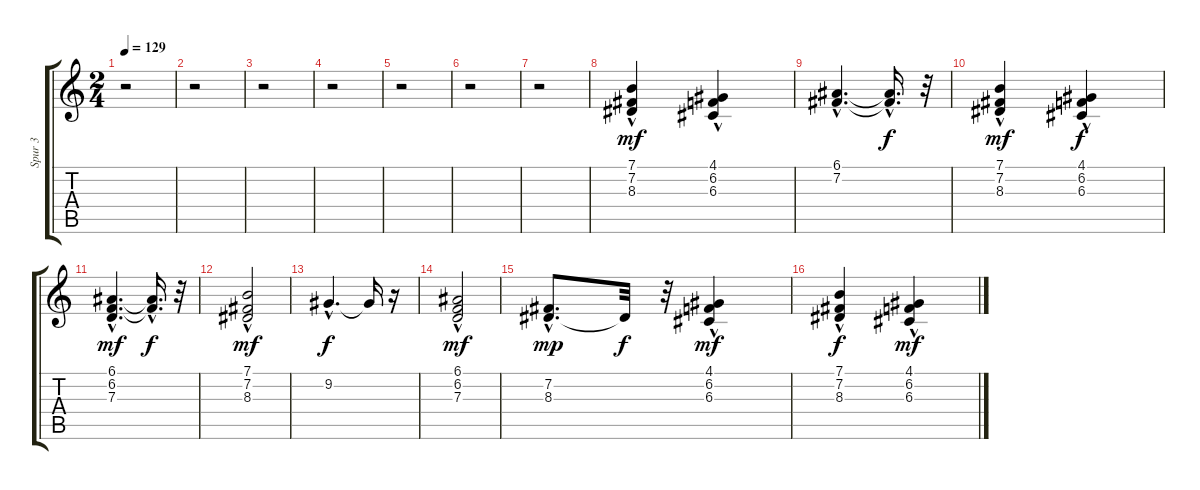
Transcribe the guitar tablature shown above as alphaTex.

\track ("Spur 3" "Spur 3") {instrument stringensemble1}
\staff {score tabs}
\tuning (E4 B3 G3 D3 A2 E2) {hide}
\ts (2 4)
\tempo 129
\clef g2
\ks c
r.2{dy f} |
r.2 |
r.2 |
r.2 |
r.2 |
r.2 |
r.2 |
(7.1 7.2{hac} 8.3{hac}).4{dy mf} (4.1 6.2{hac} 6.3).4 |
(6.1{hac} 7.2{hac}).4{d} (6.1{hac t} 7.2{t}).16{d dy f} r.32 |
(7.1 7.2{hac} 8.3{hac}).4{dy mf} (4.1 6.2{hac} 6.3{hac}).4{dy f} |
(6.1{hac} 6.2{hac} 7.3{hac}).4{d dy mf} (6.1{hac t} 6.2{t}).16{d dy f} r.32 |
(7.1 7.2 8.3{hac}).2{dy mf} |
9.2{hac}.4{d dy f} 9.2{t}.16 r.16 |
(6.1{hac} 6.2{hac} 7.3{hac}).2{dy mf} |
(7.2{hac} 8.3{hac}).8{d dy mp} 8.3{t}.32{dy f} r.32 (4.1 6.2{hac} 6.3{hac}).4{dy mf} |
(7.1 7.2{hac} 8.3{hac}).4{dy f} (4.1 6.2{hac} 6.3{hac}).4{dy mf}
